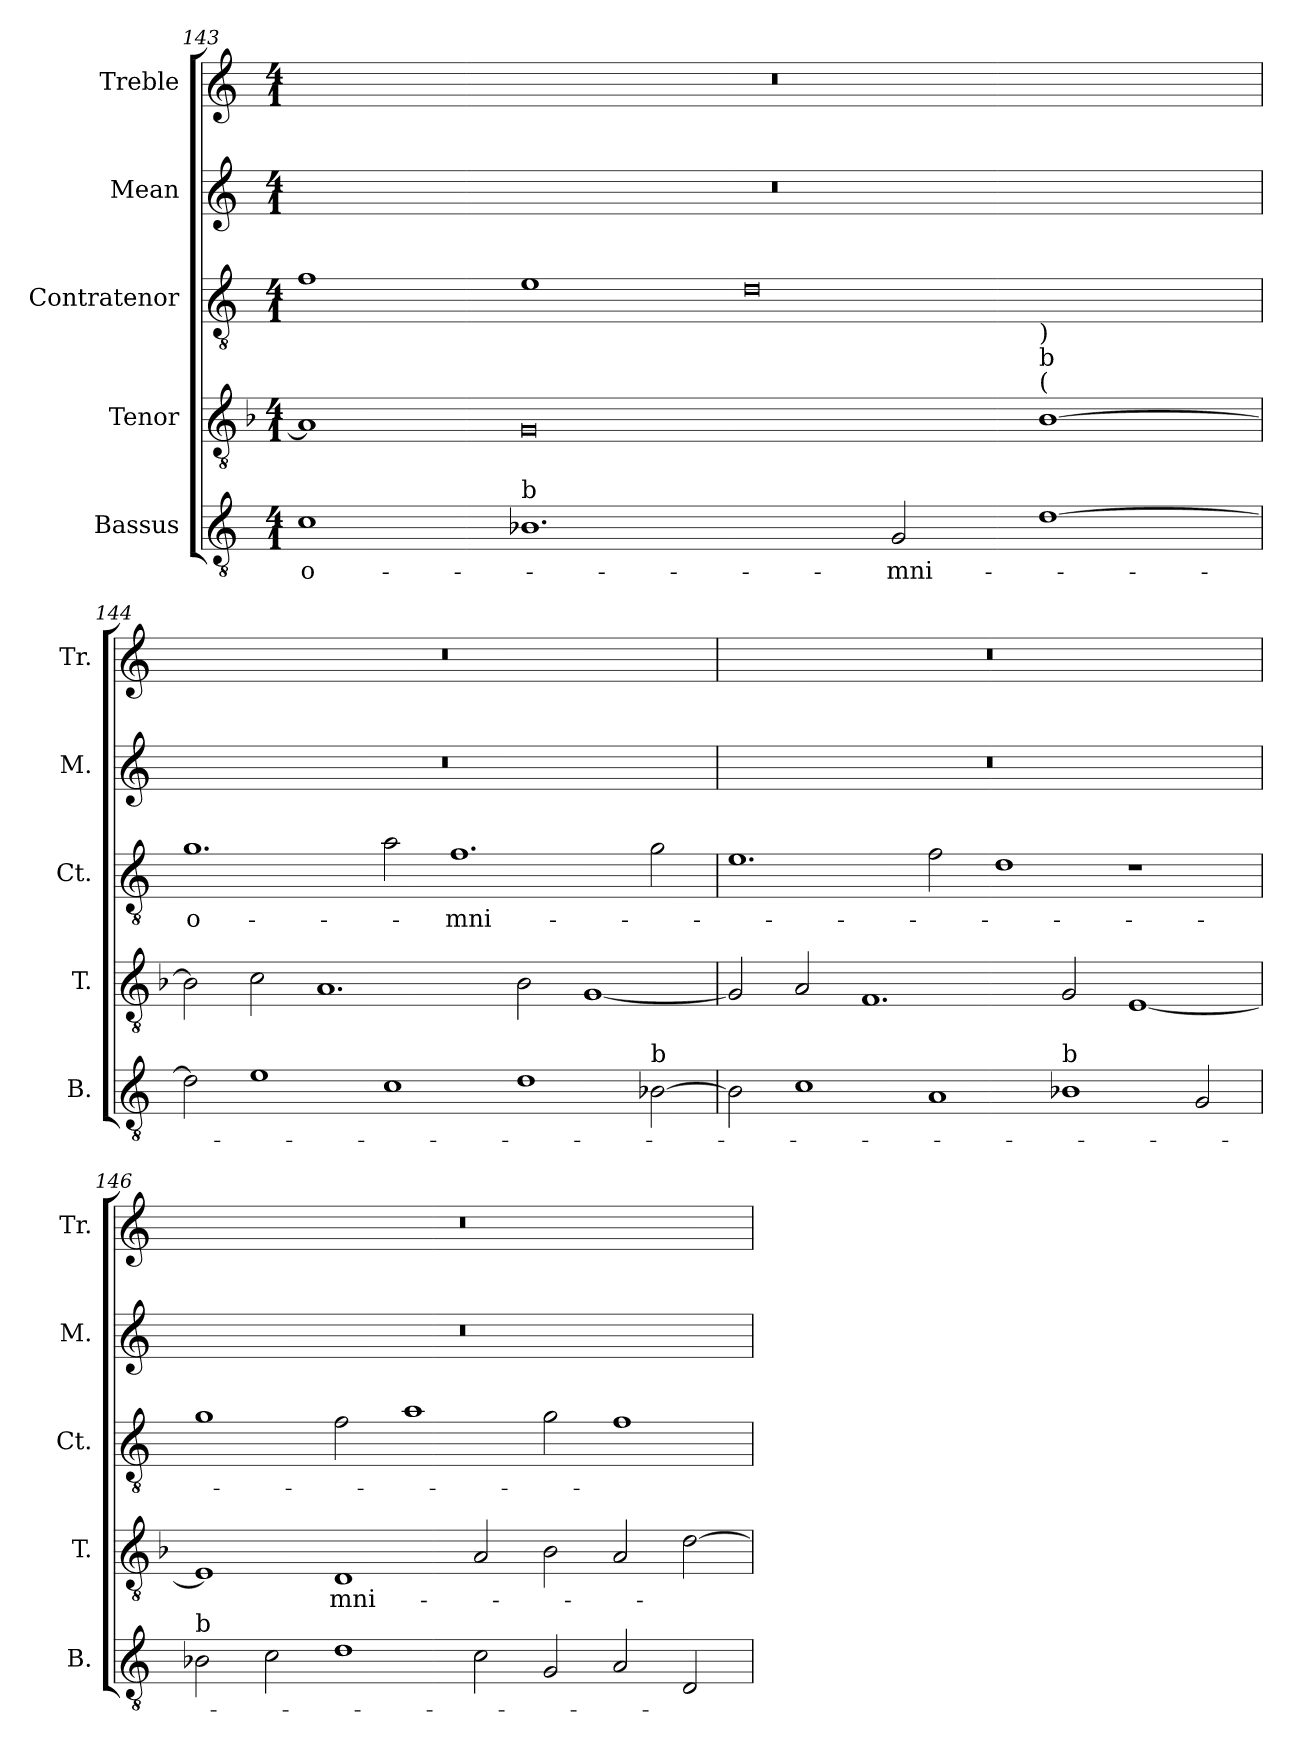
**kern	**text	**kern	**text	**kern	**text	**kern	**kern
*part5	*part5	*part4	*part4	*part3	*part3	*part2	*part1
*staff5	*staff5	*staff4	*staff4	*staff3	*staff3	*staff2	*staff1
*I"Bassus	*	*I"Tenor	*	*I"Contratenor	*	*I"Mean	*I"Treble
*I'B.	*	*I'T.	*	*I'Ct.	*	*I'M.	*I'Tr.
*clefGv2	*	*clefGv2	*	*clefGv2	*	*clefG2	*clefG2
*ITrd7c12	*	*ITrd7c12	*	*ITrd7c12	*	*	*
*k[]	*	*k[b-]	*	*k[]	*	*k[]	*k[]
*	*	*F:	*	*	*	*C:	*C:
*M4/1	*	*M4/1	*	*M4/1	*	*M4/1	*M4/1
=143	=143	=143	=143	=143	=143	=143	=143
!	!LO:LY:b:color=#000000	!	!	!	!	!LO:N:vis=1	!LO:N:vis=1
1Ci	o-	1AAi]	.	1Fi	.	00r	00r
!LO:TX:a:t=b	!	!	!	!	!	!	!
1.BB-i	.	0GGi	.	1Ei	.	.	.
.	.	.	.	0Di	.	.	.
!	!LO:LY:b:color=#000000	!	!	!	!	!	!
2GGi/	-mni-	.	.	.	.	.	.
!	!	!LO:TX:a:t=(	!	!	!	!	!
!	!	!LO:TX:t=b	!	!	!	!	!
!	!	!LO:TX:t=)	!	!	!	!	!
[>1Di	.	[>1BB-i	.	.	.	.	.
!!LO:PB:g=z
=144`	=144`	=144`	=144`	=144`	=144`	=144`	=144`
!	!	!	!	!	!LO:LY:b:color=#000000	!LO:N:vis=1	!LO:N:vis=1
2Di\]	.	2BB-i\]	.	1.Gi	o-	00r	00r
1Ei	.	2Ci\	.	.	.	.	.
.	.	1.AAi	.	.	.	.	.
1Ci	.	.	.	2Ai\	.	.	.
!	!	!	!	!	!LO:LY:b:color=#000000	!	!
.	.	.	.	1.Fi	-mni-	.	.
1Di	.	2BB-i\	.	.	.	.	.
.	.	[<1GGi	.	.	.	.	.
!LO:TX:a:t=b	!	!	!	!	!	!	!
[>2BB-i\	.	.	.	2Gi\	.	.	.
=145`	=145`	=145`	=145`	=145`	=145`	=145`	=145`
!	!	!	!	!	!	!LO:N:vis=1	!LO:N:vis=1
2BB-i\]	.	2GGi/]	.	1.Ei	.	00r	00r
1Ci	.	2AAi/	.	.	.	.	.
.	.	1.FFi	.	.	.	.	.
1AAi	.	.	.	2Fi\	.	.	.
.	.	.	.	1Di	.	.	.
!LO:TX:a:t=b	!	!	!	!	!	!	!
1BB-i	.	2GGi/	.	.	.	.	.
.	.	[<1EEi	.	1r	.	.	.
2GGi/	.	.	.	.	.	.	.
=146`	=146`	=146`	=146`	=146`	=146`	=146`	=146`
!LO:TX:a:t=b	!	!	!	!	!	!	!
!	!	!	!	!	!	!LO:N:vis=1	!LO:N:vis=1
2BB-i\	.	1EEi]	.	1Gi	.	00r	00r
2Ci\	.	.	.	.	.	.	.
!	!	!	!LO:LY:b:color=#000000	!	!	!	!
1Di	.	1DDi	-mni-	2Fi\	.	.	.
.	.	.	.	1Ai	.	.	.
2Ci\	.	2AAi/	.	.	.	.	.
2GGi/	.	2BB-i\	.	2Gi\	.	.	.
2AAi/	.	2AAi/	.	1Fi	.	.	.
2DDi/	.	[>2Di\	.	.	.	.	.
=`	=`	=`	=`	=`	=`	=`	=`
*-	*-	*-	*-	*-	*-	*-	*-
